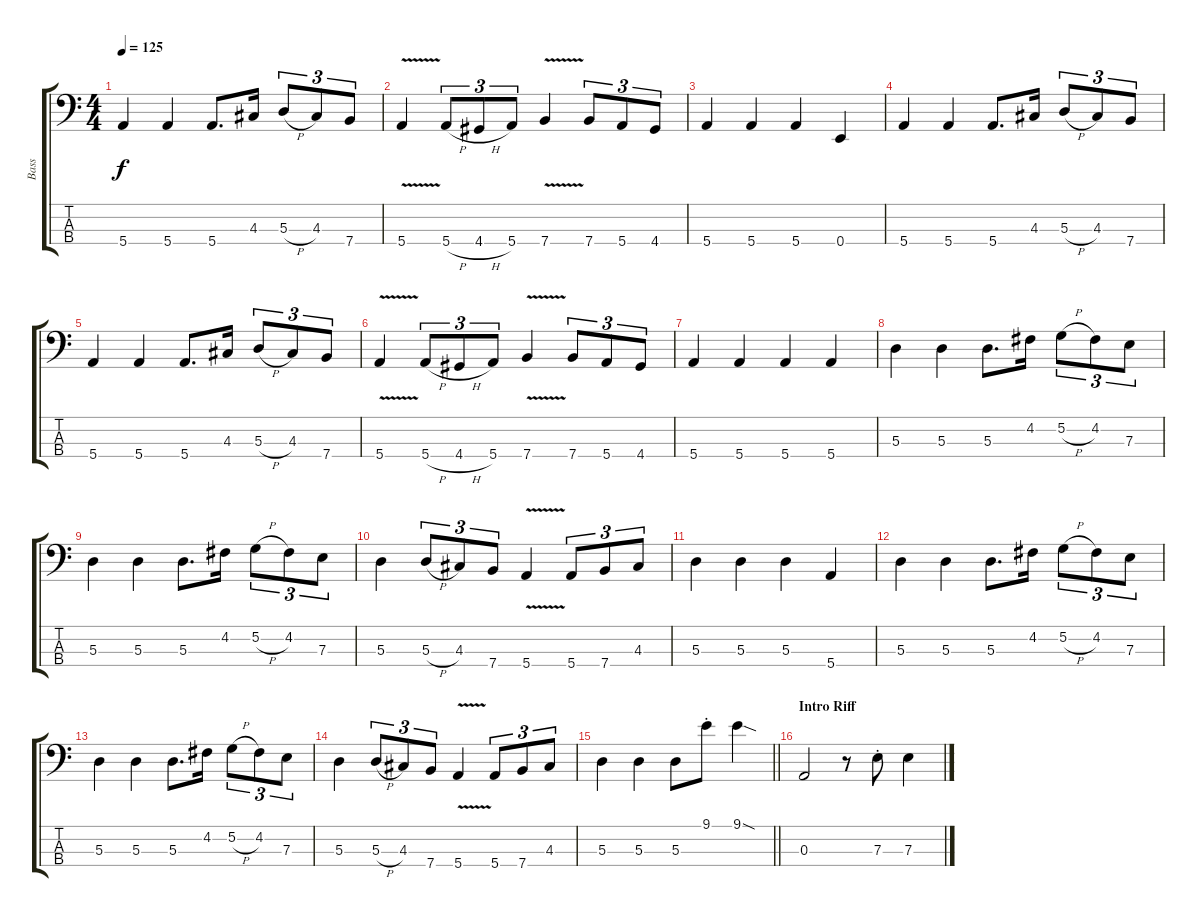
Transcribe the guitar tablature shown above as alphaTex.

\track ("Bass" "Bass") {instrument electricbassfinger}
\staff {score tabs}
\tuning (G2 D2 A1 E1) {hide}
\ts (4 4)
\tempo 125
\clef f4
\ks c
5.4.4{dy f} 5.4.4 5.4.8{d} 4.3.16 5.3{h}.8{tu (3 2)} 4.3.8{tu (3 2)} 7.4.8{tu (3 2)} |
5.4{v}.4 5.4{h}.8{tu (3 2)} 4.4{h}.8{tu (3 2)} 5.4.8{tu (3 2)} 7.4{v}.4 7.4.8{tu (3 2)} 5.4.8{tu (3 2)} 4.4.8{tu (3 2)} |
5.4.4 5.4.4 5.4.4 0.4.4 |
5.4.4 5.4.4 5.4.8{d} 4.3.16 5.3{h}.8{tu (3 2)} 4.3.8{tu (3 2)} 7.4.8{tu (3 2)} |
5.4.4 5.4.4 5.4.8{d} 4.3.16 5.3{h}.8{tu (3 2)} 4.3.8{tu (3 2)} 7.4.8{tu (3 2)} |
5.4{v}.4 5.4{h}.8{tu (3 2)} 4.4{h}.8{tu (3 2)} 5.4.8{tu (3 2)} 7.4{v}.4 7.4.8{tu (3 2)} 5.4.8{tu (3 2)} 4.4.8{tu (3 2)} |
5.4.4 5.4.4 5.4.4 5.4.4 |
5.3.4 5.3.4 5.3.8{d} 4.2.16 5.2{h}.8{tu (3 2)} 4.2.8{tu (3 2)} 7.3.8{tu (3 2)} |
5.3.4 5.3.4 5.3.8{d} 4.2.16 5.2{h}.8{tu (3 2)} 4.2.8{tu (3 2)} 7.3.8{tu (3 2)} |
5.3.4 5.3{h}.8{tu (3 2)} 4.3.8{tu (3 2)} 7.4.8{tu (3 2)} 5.4{v}.4 5.4.8{tu (3 2)} 7.4.8{tu (3 2)} 4.3.8{tu (3 2)} |
5.3.4 5.3.4 5.3.4 5.4.4 |
5.3.4 5.3.4 5.3.8{d} 4.2.16 5.2{h}.8{tu (3 2)} 4.2.8{tu (3 2)} 7.3.8{tu (3 2)} |
5.3.4 5.3.4 5.3.8{d} 4.2.16 5.2{h}.8{tu (3 2)} 4.2.8{tu (3 2)} 7.3.8{tu (3 2)} |
5.3.4 5.3{h}.8{tu (3 2)} 4.3.8{tu (3 2)} 7.4.8{tu (3 2)} 5.4{v}.4 5.4.8{tu (3 2)} 7.4.8{tu (3 2)} 4.3.8{tu (3 2)} |
\barLineRight lightlight
5.3.4 5.3.4 5.3.8 9.1{st}.8 9.1{sod}.4 |
\section ("" "Intro Riff")
0.3.2 r.8 7.3{st}.8 7.3.4
